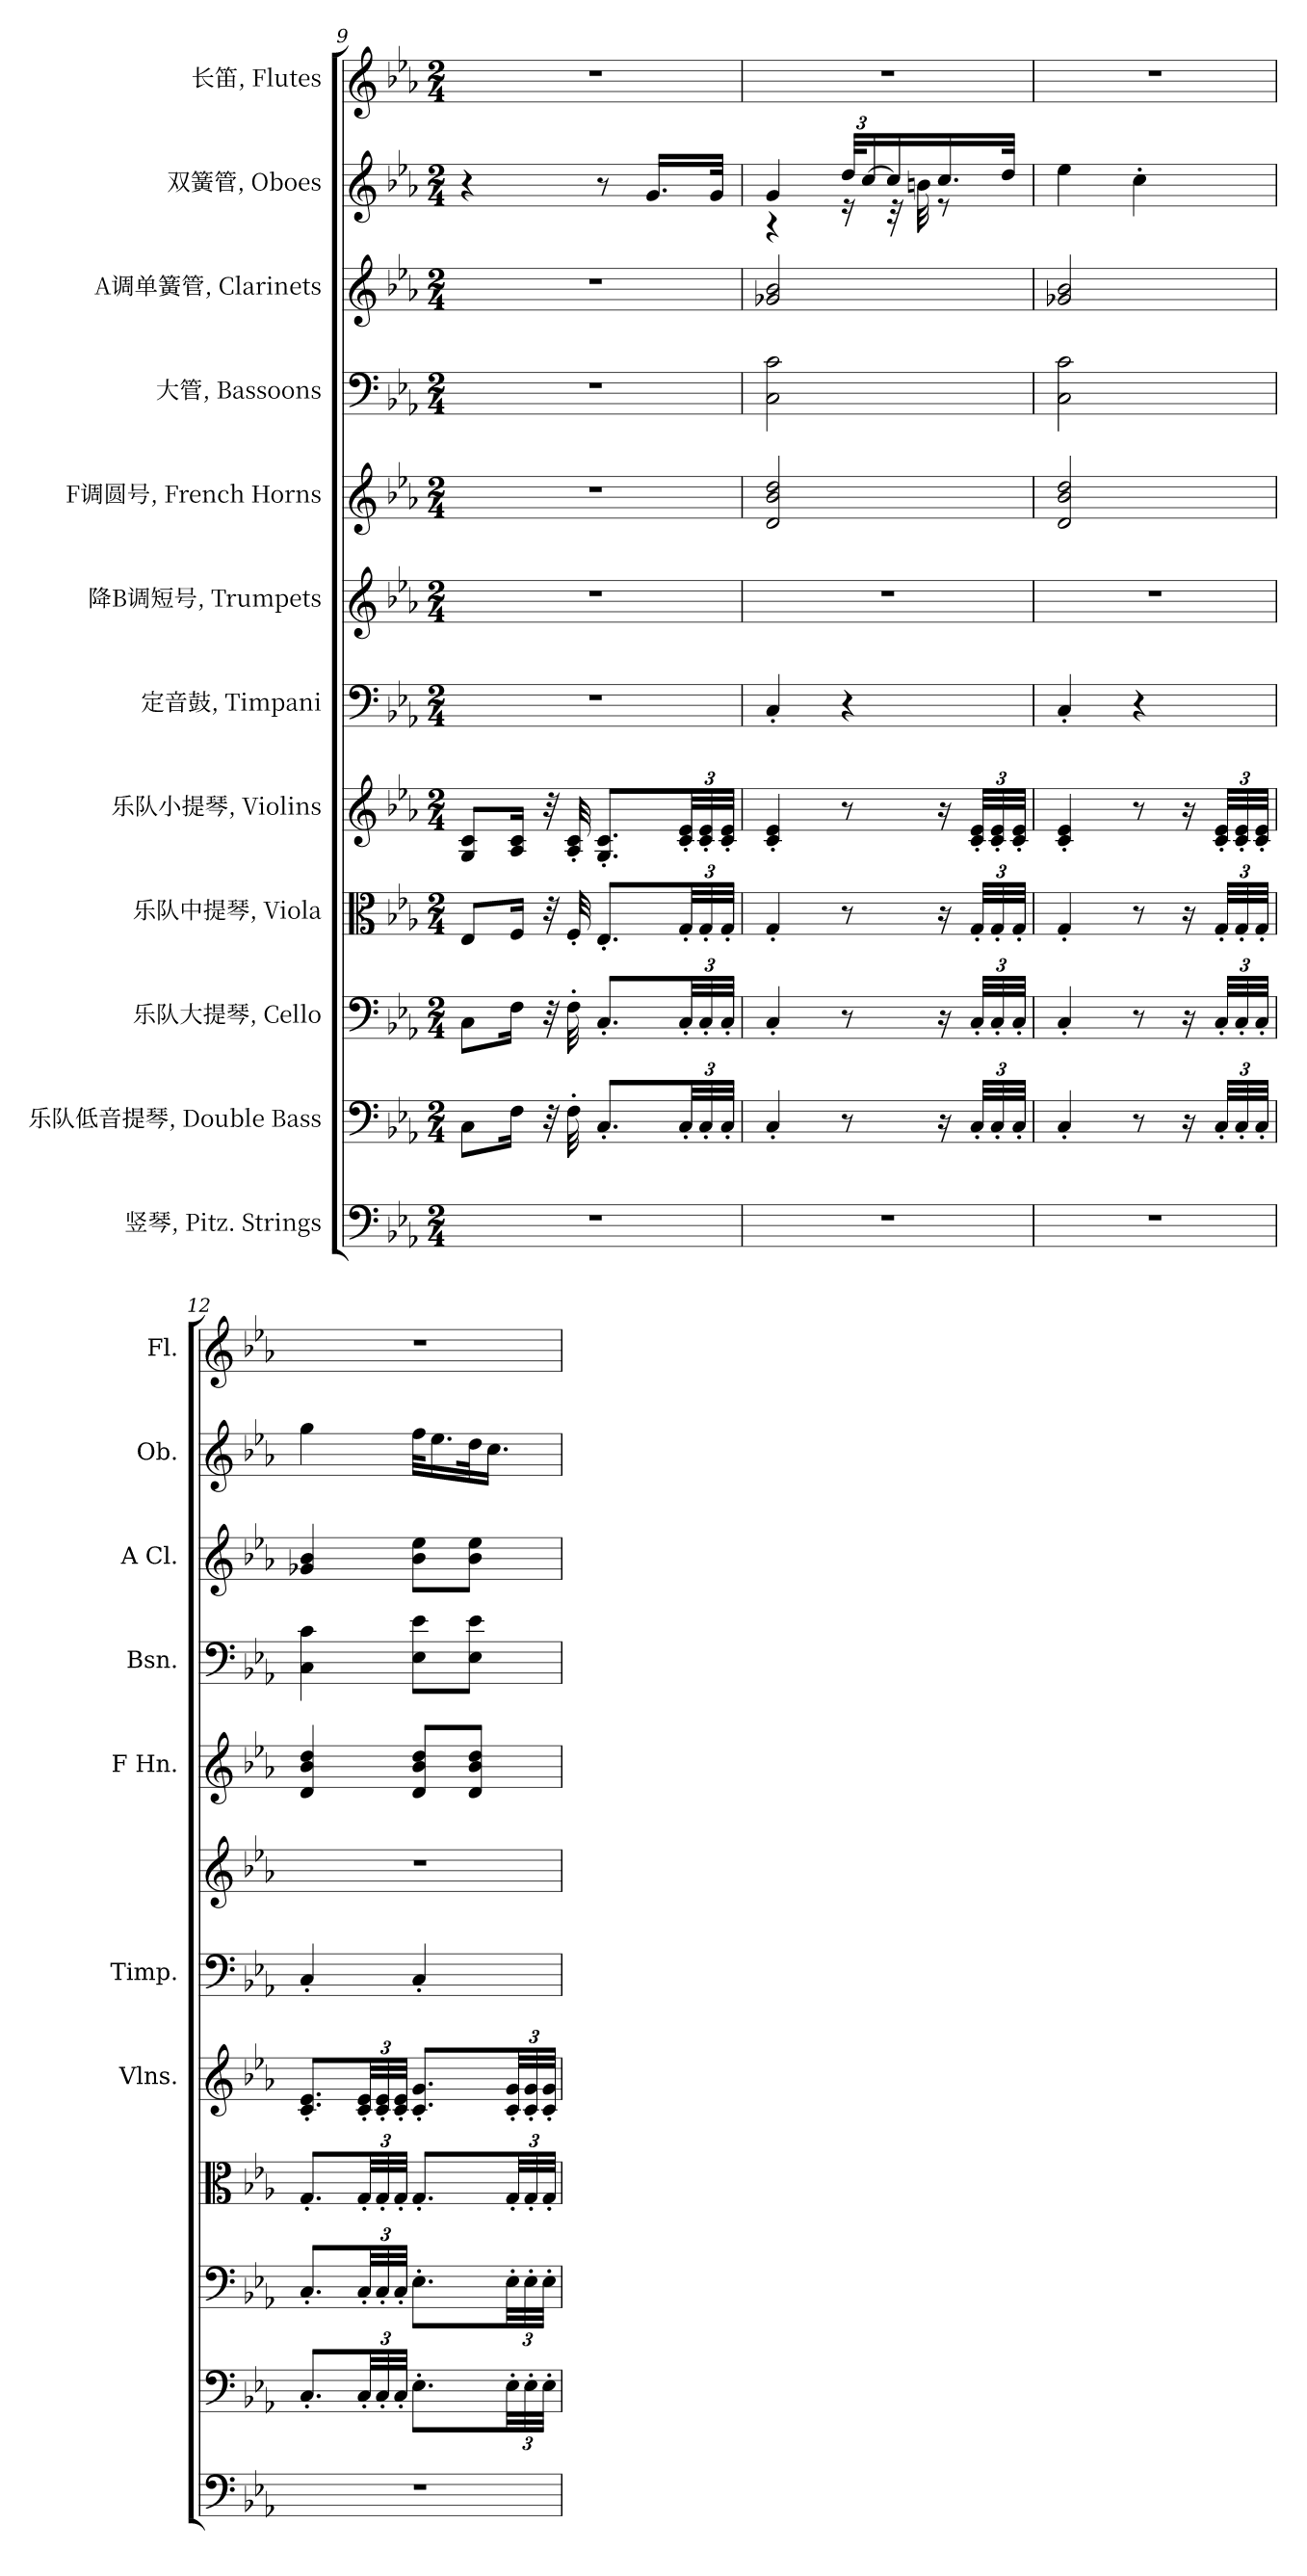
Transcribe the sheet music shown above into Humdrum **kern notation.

**kern	**kern	**kern	**kern	**kern	**kern	**kern	**kern	**kern	**kern	**kern	**kern
*part12	*part11	*part10	*part9	*part8	*part7	*part6	*part5	*part4	*part3	*part2	*part1
*staff12	*staff11	*staff10	*staff9	*staff8	*staff7	*staff6	*staff5	*staff4	*staff3	*staff2	*staff1
*I"竖琴, Pitz. Strings	*I"乐队低音提琴, Double Bass	*I"乐队大提琴, Cello	*I"乐队中提琴, Viola	*I"乐队小提琴, Violins	*I"定音鼓, Timpani	*I"降B调短号, Trumpets	*I"F调圆号, French Horns	*I"大管, Bassoons	*I"A调单簧管, Clarinets	*I"双簧管, Oboes	*I"长笛, Flutes
*	*	*	*	*I'Vlns.	*I'Timp.	*	*I'F Hn.	*I'Bsn.	*I'A Cl.	*I'Ob.	*I'Fl.
*clefF4	*clefF4	*clefF4	*clefC3	*clefG2	*clefF4	*clefG2	*clefG2	*clefF4	*clefG2	*clefG2	*clefG2
*	*ITrd7c12	*	*	*	*	*ITrd1c2	*ITrd4c7	*	*ITrd2c3	*	*
*k[b-e-a-]	*k[b-e-a-]	*k[b-e-a-]	*k[b-e-a-]	*k[b-e-a-]	*k[b-e-a-]	*k[b-e-a-d-g-]	*k[b-e-a-d-]	*k[b-e-a-]	*k[]	*k[b-e-a-]	*k[b-e-a-]
*M2/4	*M2/4	*M2/4	*M2/4	*M2/4	*M2/4	*M2/4	*M2/4	*M2/4	*M2/4	*M2/4	*M2/4
=9	=9	=9	=9	=9	=9	=9	=9	=9	=9	=9	=9
2r	8CC\L	8C\L	8E-/L	8G/ 8c/L	2r	2r	2r	2r	2r	4r	2r
.	16FF\Jk	16F\Jk	16F/Jk	16A-/ 16c/Jk	.	.	.	.	.	.	.
.	32r	32r	32r	32r	.	.	.	.	.	.	.
.	32FF'\	32F'\	32F'/	32A-/' 32c/'	.	.	.	.	.	.	.
.	8.CC'/L	8.C'/L	8.E-'/L	8.G/' 8.c/'L	.	.	.	.	.	8r	.
.	.	.	.	.	.	.	.	.	.	16.g/LL	.
*	*Xbrackettup	*Xbrackettup	*Xbrackettup	*Xbrackettup	*	*	*	*	*	*	*
.	48CC'/LL	48C'/LL	48G'/LL	48c/' 48e-/'LL	.	.	.	.	.	.	.
.	48CC'/	48C'/	48G'/	48c/' 48e-/'	.	.	.	.	.	.	.
.	.	.	.	.	.	.	.	.	.	32g/JJk	.
.	48CC'/JJJ	48C'/JJJ	48G'/JJJ	48c/' 48e-/'JJJ	.	.	.	.	.	.	.
=10	=10	=10	=10	=10	=10	=10	=10	=10	=10	=10	=10
*	*	*	*	*	*	*	*	*	*	*^	*
2r	4CC'/	4C'/	4G'/	4c/' 4e-/'	4C'/	2r	2G/ 2e-/ 2g/	2C\ 2c\	2e-X/ 2g/	4g/	4r	2r
*	*	*	*	*	*	*	*	*	*	*Xbrackettup	*	*
.	8r	8r	8r	8r	4r	.	.	.	.	48dd/KLL	16r	.
.	.	.	.	.	.	.	.	.	.	[24cc/	.	.
.	.	.	.	.	.	.	.	.	.	16cc/]	32r	.
.	.	.	.	.	.	.	.	.	.	.	32bn\	.
.	16r	16r	16r	16r	.	.	.	.	.	16.cc/	8r	.
.	48CC'/LLL	48C'/LLL	48G'/LLL	48c/' 48e-/'LLL	.	.	.	.	.	.	.	.
.	48CC'/	48C'/	48G'/	48c/' 48e-/'	.	.	.	.	.	.	.	.
.	.	.	.	.	.	.	.	.	.	32dd/JJk	.	.
.	48CC'/JJJ	48C'/JJJ	48G'/JJJ	48c/' 48e-/'JJJ	.	.	.	.	.	.	.	.
*	*	*	*	*	*	*	*	*	*	*v	*v	*
=11	=11	=11	=11	=11	=11	=11	=11	=11	=11	=11	=11
2r	4CC'/	4C'/	4G'/	4c/' 4e-/'	4C'/	2r	2G/ 2e-/ 2g/	2C\ 2c\	2e-X/ 2g/	4ee-\	2r
.	8r	8r	8r	8r	4r	.	.	.	.	4cc'\	.
.	16r	16r	16r	16r	.	.	.	.	.	.	.
.	48CC'/LLL	48C'/LLL	48G'/LLL	48c/' 48e-/'LLL	.	.	.	.	.	.	.
.	48CC'/	48C'/	48G'/	48c/' 48e-/'	.	.	.	.	.	.	.
.	48CC'/JJJ	48C'/JJJ	48G'/JJJ	48c/' 48e-/'JJJ	.	.	.	.	.	.	.
!!LO:PB:g=z
=12	=12	=12	=12	=12	=12	=12	=12	=12	=12	=12	=12
2r	8.CC'/L	8.C'/L	8.G'/L	8.c/' 8.e-/'L	4C'/	2r	4G/ 4e-/ 4g/	4C\ 4c\	4e-X/ 4g/	4gg\	2r
.	48CC'/LL	48C'/LL	48G'/LL	48c/' 48e-/'LL	.	.	.	.	.	.	.
.	48CC'/	48C'/	48G'/	48c/' 48e-/'	.	.	.	.	.	.	.
.	48CC'/JJJ	48C'/JJJ	48G'/JJJ	48c/' 48e-/'JJJ	.	.	.	.	.	.	.
.	8.EE-'\L	8.E-'\L	8.G'/L	8.c/' 8.g/'L	4C'/	.	8G/ 8e-/ 8g/L	8E-\ 8e-\L	8g\ 8cc\L	32ff\KLL	.
.	.	.	.	.	.	.	.	.	.	16.ee-\	.
.	.	.	.	.	.	.	8G/ 8e-/ 8g/J	8E-\ 8e-\J	8g\ 8cc\J	32dd\K	.
.	.	.	.	.	.	.	.	.	.	16.cc\JJ	.
.	48EE-'\LL	48E-'\LL	48G'/LL	48c/' 48g/'LL	.	.	.	.	.	.	.
.	48EE-'\	48E-'\	48G'/	48c/' 48g/'	.	.	.	.	.	.	.
.	48EE-'\JJJ	48E-'\JJJ	48G'/JJJ	48c/' 48g/'JJJ	.	.	.	.	.	.	.
=	=	=	=	=	=	=	=	=	=	=	=
*-	*-	*-	*-	*-	*-	*-	*-	*-	*-	*-	*-
